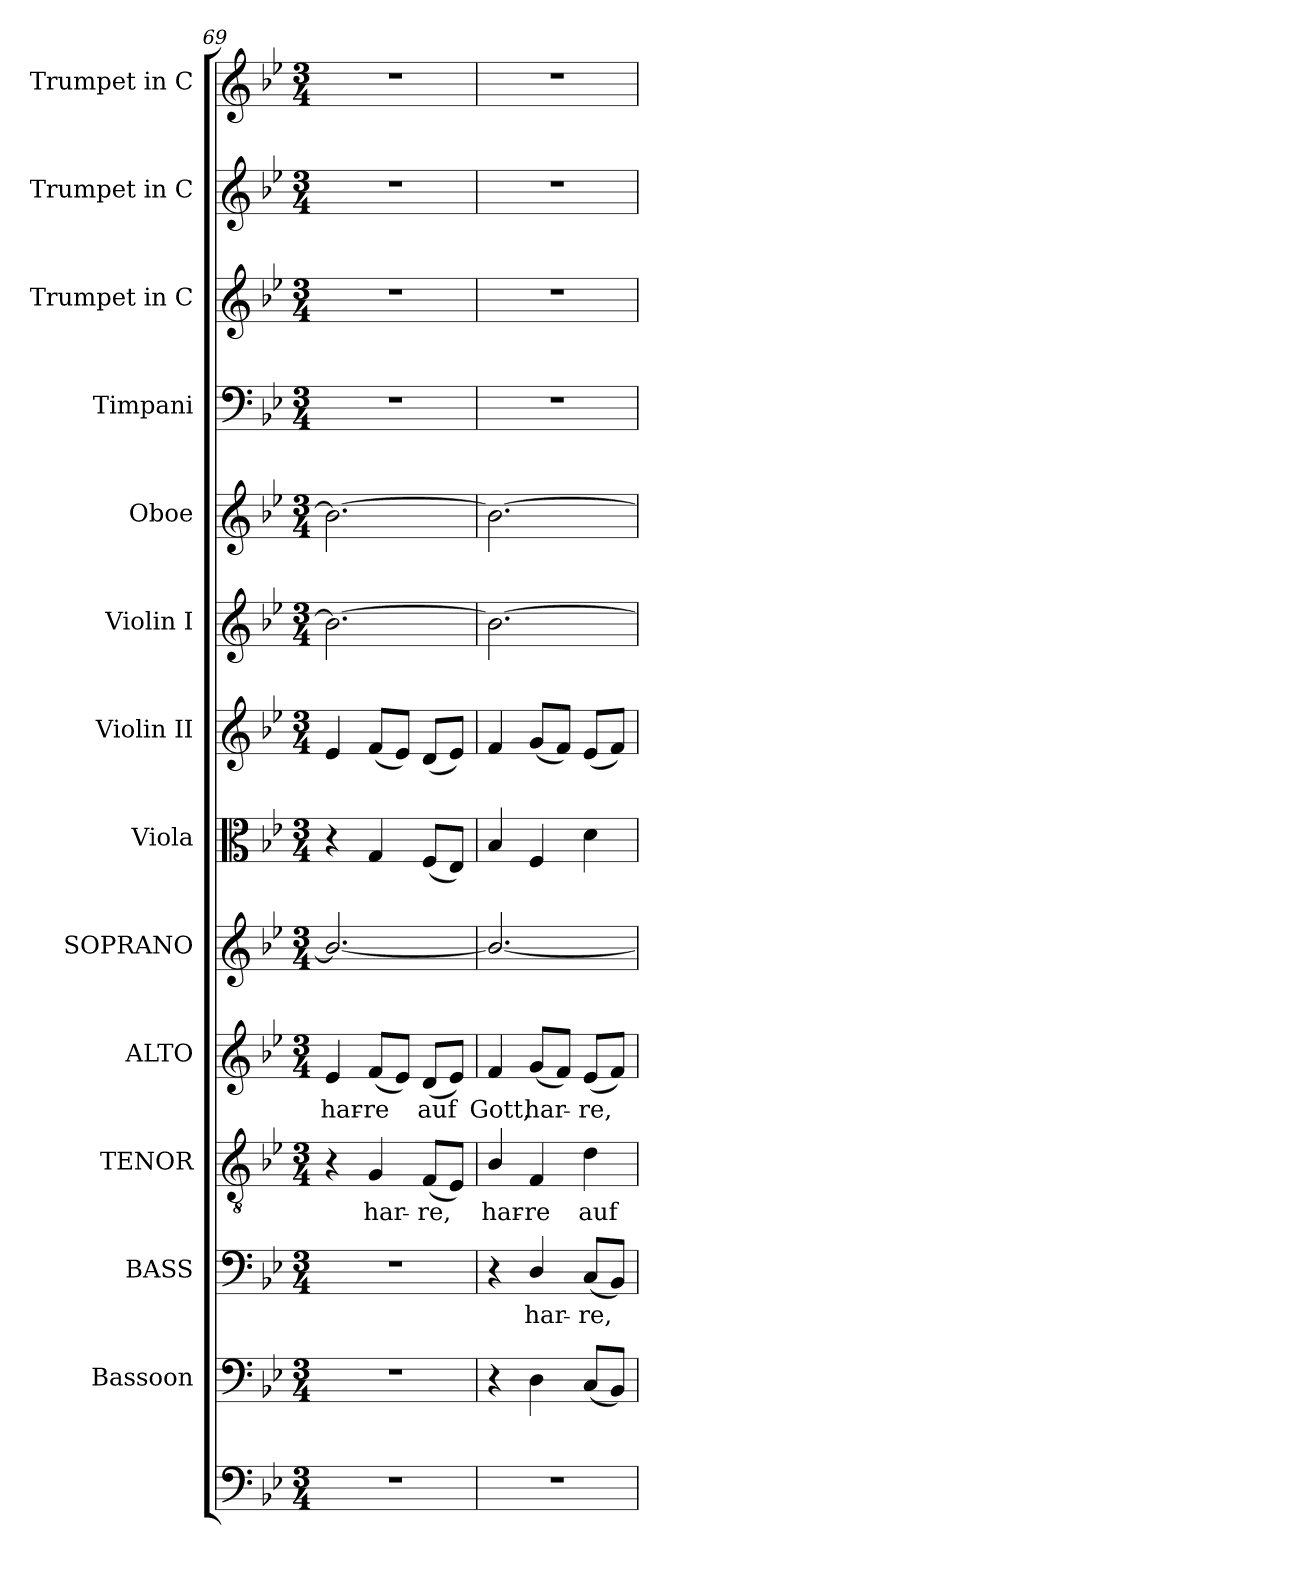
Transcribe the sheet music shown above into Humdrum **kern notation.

**kern	**kern	**kern	**text	**kern	**text	**kern	**text	**kern	**kern	**kern	**kern	**kern	**kern	**kern	**kern	**kern
*part14	*part13	*part12	*part12	*part11	*part11	*part10	*part10	*part9	*part8	*part7	*part6	*part5	*part4	*part3	*part2	*part1
*staff14	*staff13	*staff12	*staff12	*staff11	*staff11	*staff10	*staff10	*staff9	*staff8	*staff7	*staff6	*staff5	*staff4	*staff3	*staff2	*staff1
*	*I"Bassoon	*I"BASS	*	*I"TENOR	*	*I"ALTO	*	*I"SOPRANO	*I"Viola	*I"Violin II	*I"Violin I	*I"Oboe	*I"Timpani	*I"Trumpet in C	*I"Trumpet in C	*I"Trumpet in C
*	*	*	*	*	*	*I'Alto	*	*I'Soprano	*I'Viola	*I'Violin II	*I'Violin I	*I'Oboe	*I'Timp.	*	*	*
*clefF4	*clefF4	*clefF4	*	*clefGv2	*	*clefG2	*	*clefG2	*clefC3	*clefG2	*clefG2	*clefG2	*clefF4	*clefG2	*clefG2	*clefG2
*	*	*	*	*ITrd7c12	*	*	*	*	*	*	*	*	*	*	*	*
*k[b-e-]	*k[b-e-]	*k[b-e-]	*	*k[b-e-]	*	*k[b-e-]	*	*k[b-e-]	*k[b-e-]	*k[b-e-]	*k[b-e-]	*k[b-e-]	*k[b-e-]	*k[b-e-]	*k[b-e-]	*k[b-e-]
*B-:	*B-:	*B-:	*	*B-:	*	*B-:	*	*B-:	*B-:	*B-:	*B-:	*B-:	*B-:	*B-:	*B-:	*B-:
*M3/4	*M3/4	*M3/4	*	*M3/4	*	*M3/4	*	*M3/4	*M3/4	*M3/4	*M3/4	*M3/4	*M3/4	*M3/4	*M3/4	*M3/4
=69	=69	=69	=69	=69	=69	=69	=69	=69	=69	=69	=69	=69	=69	=69	=69	=69
!LO:N:vis=1	!LO:N:vis=1	!LO:N:vis=1	!	!	!	!	!	!	!	!	!	!	!	!	!	!
!	!	!	!	!	!	!	!LO:LY:b:color=#000000	!	!	!	!	!	!LO:N:vis=1	!LO:N:vis=1	!LO:N:vis=1	!LO:N:vis=1
2.r	2.r	2.r	.	4r	.	4e-i/	har-	2.b-i/_	4r	4e-i/	2.b-i\_	2.b-i\_	2.r	2.r	2.r	2.r
!	!	!	!	!	!LO:LY:b:color=#000000	!	!	!	!	!	!	!	!	!	!	!
!	!	!	!	!	!	!	!LO:LY:b:color=#000000	!	!	!	!	!	!	!	!	!
.	.	.	.	4GGi/	har-	(8fi/L	-re	.	4Gi/	(8fi/L	.	.	.	.	.	.
.	.	.	.	.	.	8e-i/J)	.	.	.	8e-i/J)	.	.	.	.	.	.
!	!	!	!	!	!LO:LY:b:color=#000000	!	!	!	!	!	!	!	!	!	!	!
!	!	!	!	!	!	!	!LO:LY:b:color=#000000	!	!	!	!	!	!	!	!	!
.	.	.	.	(8FFi/L	-re,	(8di/L	auf	.	(8Fi/L	(8di/L	.	.	.	.	.	.
.	.	.	.	8EE-i/J)	.	8e-i/J)	.	.	8E-i/J)	8e-i/J)	.	.	.	.	.	.
=70	=70	=70	=70	=70	=70	=70	=70	=70	=70	=70	=70	=70	=70	=70	=70	=70
!LO:N:vis=1	!	!	!	!	!	!	!	!	!	!	!	!	!	!	!	!
!	!	!	!	!	!LO:LY:b:color=#000000	!	!	!	!	!	!	!	!	!	!	!
!	!	!	!	!	!	!	!LO:LY:b:color=#000000	!	!	!	!	!	!LO:N:vis=1	!LO:N:vis=1	!LO:N:vis=1	!LO:N:vis=1
2.r	4r	4r	.	4BB-i/	har-	4fi/	Gott,	2.b-i/_	4B-i/	4fi/	2.b-i\_	2.b-i\_	2.r	2.r	2.r	2.r
!	!	!	!LO:LY:b:color=#000000	!	!	!	!	!	!	!	!	!	!	!	!	!
!	!	!	!	!	!LO:LY:b:color=#000000	!	!	!	!	!	!	!	!	!	!	!
!	!	!	!	!	!	!	!LO:LY:b:color=#000000	!	!	!	!	!	!	!	!	!
.	4Di\	4Di/	har-	4FFi/	-re	(8gi/L	har-	.	4Fi/	(8gi/L	.	.	.	.	.	.
.	.	.	.	.	.	8fi/J)	.	.	.	8fi/J)	.	.	.	.	.	.
!	!	!	!LO:LY:b:color=#000000	!	!	!	!	!	!	!	!	!	!	!	!	!
!	!	!	!	!	!LO:LY:b:color=#000000	!	!	!	!	!	!	!	!	!	!	!
!	!	!	!	!	!	!	!LO:LY:b:color=#000000	!	!	!	!	!	!	!	!	!
.	(8Ci/L	(8Ci/L	-re,	4Di\	auf	(8e-i/L	-re,	.	4di\	(8e-i/L	.	.	.	.	.	.
.	8BB-i/J)	8BB-i/J)	.	.	.	8fi/J)	.	.	.	8fi/J)	.	.	.	.	.	.
=	=	=	=	=	=	=	=	=	=	=	=	=	=	=	=	=
*-	*-	*-	*-	*-	*-	*-	*-	*-	*-	*-	*-	*-	*-	*-	*-	*-
